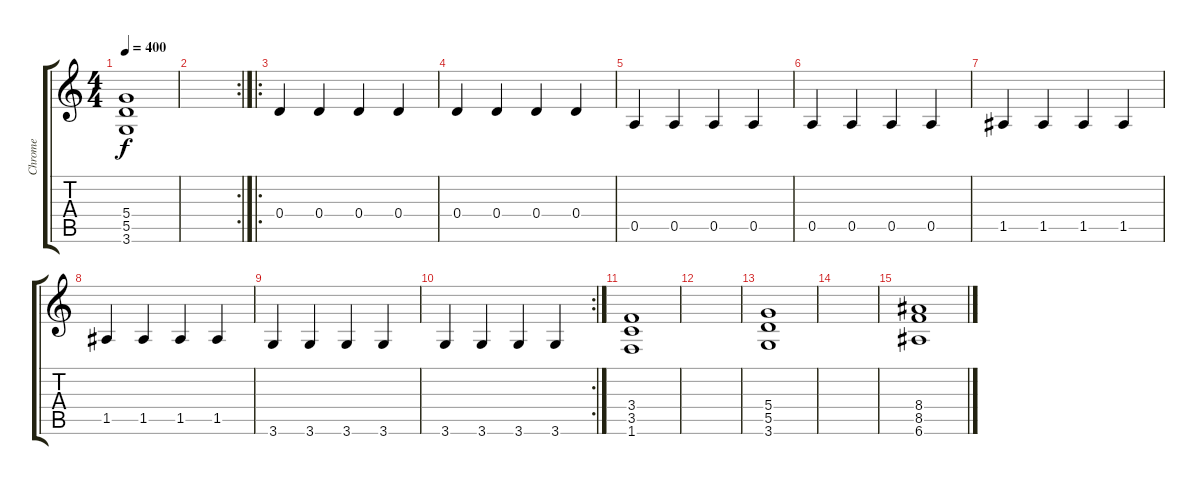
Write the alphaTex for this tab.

\track ("Chrome" "Chrome") {instrument distortionguitar}
\staff {score tabs}
\tuning (E4 B3 G3 D3 A2 E2) {hide}
\ts (4 4)
\tempo 400
\clef g2
\ks c
(5.4 5.5 3.6).1{dy f} |
\rc 2
|
\ro
0.4.4 0.4.4 0.4.4 0.4.4 |
0.4.4 0.4.4 0.4.4 0.4.4 |
0.5.4 0.5.4 0.5.4 0.5.4 |
0.5.4 0.5.4 0.5.4 0.5.4 |
1.5.4 1.5.4 1.5.4 1.5.4 |
1.5.4 1.5.4 1.5.4 1.5.4 |
3.6.4 3.6.4 3.6.4 3.6.4 |
\rc 2
3.6.4 3.6.4 3.6.4 3.6.4 |
(3.4 3.5 1.6).1 |
|
(5.4 5.5 3.6).1 |
|
(8.4 8.5 6.6).1
